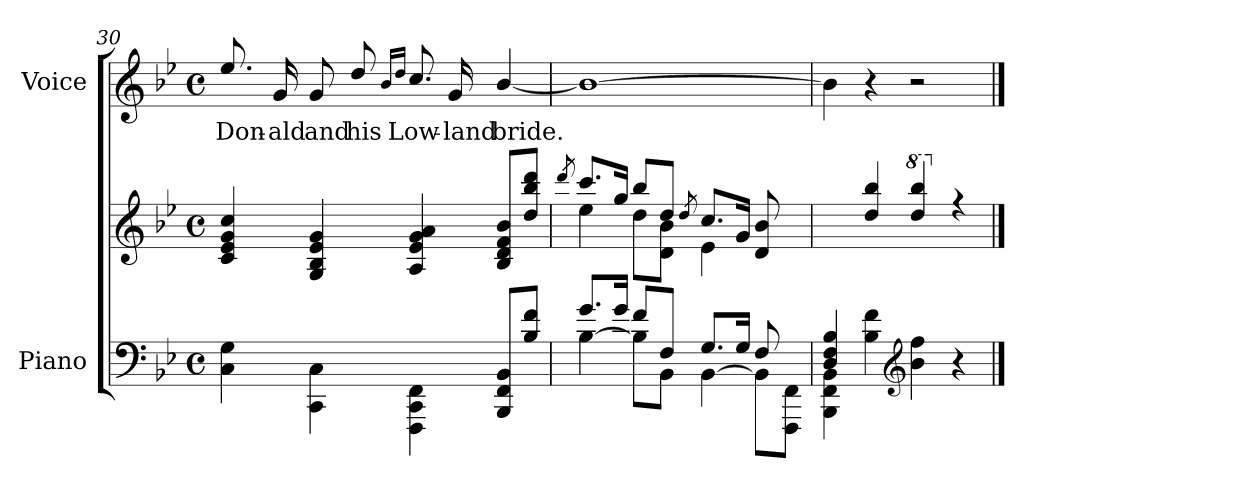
**kern	**kern	**kern	**text
*part2	*part2	*part1	*part1
*staff3	*staff2	*staff1	*staff1
*I"Piano	*	*I"Voice	*
*I'Pno	*	*	*
*clefF4	*clefG2	*clefG2	*
*k[b-e-]	*k[b-e-]	*k[b-e-]	*
*M4/4	*M4/4	*M4/4	*
*met(c)	*met(c)	*met(c)	*
=30	=30	=30	=30
4C\ 4G\	4c/ 4e-/ 4g/ 4cc/	8.ee-/	Don-
.	.	16g/	-ald
4CC\ 4C\	4G/ 4B-/ 4e-/ 4g/	8g/	and
.	.	8dd/	his
.	.	16qb-/LL	.
.	.	16qdd/JJ	.
4FFF\ 4CC\ 4FF\	4A/ 4e-/ 4g/ 4a/	8.cc/	Low-
.	.	16g/	-land
8BBB-/ 8FF/ 8BB-/L	8B-/ 8d/ 8f/ 8b-/L	[4b-/	bride.
8B-/ 8f/J	8dd/ 8bb-/ 8ddd/J	.	.
=31	=31	=31	=31
.	8qddd/	.	.
*^	*^	*	*
*	*^	*	*	*	*
2..ryy	8.g/L	[4B-\	8.ccc/L	4ee-\	1b-_	.
.	16g/Jk	.	16gg/Jk	.	.	.
.	8f/L	8B-\L]	8bb-/L	8dd\L	.	.
.	8F/J	8BB-\J	8dd/J	8d\ 8b-\J	.	.
.	.	.	8qdd/	.	.	.
.	8.G/L	[4BB-\	8.cc/L	4e-\	.	.
.	16G/Jk	.	16g/Jk	.	.	.
.	8F/	8BB-\L]	8d/ 8b-/L	4ryy	.	.
8C/ 8E-/ 8G/J	8ryy	8FFF\ 8FF\J	8ryy	.	.	.
*	*v	*v	*	*	*	*
=32	=32	=32	=32	=32	=32
4D/ 4F/ 4B-/	4BBB-\ 4FF\ 4BB-\	4ryy	1ryy	4b-\]	.
2.ryy	4B-\ 4f\	4dd/ 4bb-/	.	4r	.
*clefG2	*	*	*	*	*
*	*	*8va	*	*	*
.	4b-\ 4ff\	4ddd/ 4bbb-/	.	2r	.
*	*	*X8va	*	*	*
.	4r	4r	.	.	.
*v	*v	*	*	*	*
*	*v	*v	*	*
==	==	==	==
*-	*-	*-	*-
